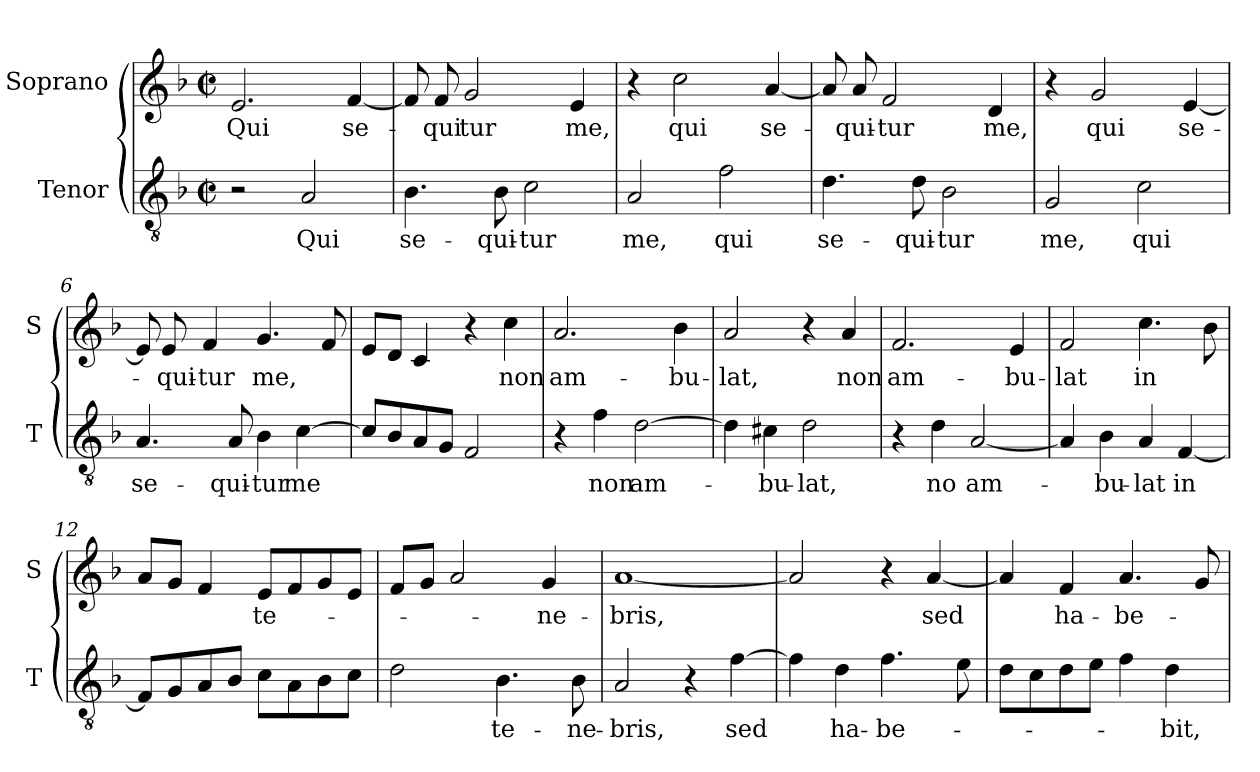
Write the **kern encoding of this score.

**kern	**text	**kern	**text
*part2	*part2	*part1	*part1
*staff2	*staff2	*staff1	*staff1
*I"Tenor	*	*I"Soprano	*
*I'T	*	*I'S	*
*clefGv2	*	*clefG2	*
*k[b-]	*	*k[b-]	*
*F:	*	*F:	*
*M2/2	*	*M2/2	*
*met(c|)	*	*met(c|)	*
=1	=1	=1	=1
!	!	!	!LO:LY:b
2r	.	2.e/	Qui
!	!LO:LY:b	!	!
2A/	Qui	.	.
!	!	!	!LO:LY:b
.	.	[4f/	se-
=2	=2	=2	=2
!	!LO:LY:b	!	!
4.B-\	se-	8f/]	.
!	!	!	!LO:LY:b
.	.	8f/	-qui
!	!	!	!LO:LY:b
.	.	2g/	tur
!	!LO:LY:b	!	!
8B-\	-qui-	.	.
!	!LO:LY:b	!	!
2c\	-tur	.	.
!	!	!	!LO:LY:b
.	.	4e/	me,
=3	=3	=3	=3
!	!LO:LY:b	!	!
2A/	me,	4r	.
!	!	!	!LO:LY:b
.	.	2cc\	qui
!	!LO:LY:b	!	!
2f\	qui	.	.
!	!	!	!LO:LY:b
.	.	[4a/	se-
=4	=4	=4	=4
!	!LO:LY:b	!	!
4.d\	se-	8a/]	.
!	!	!	!LO:LY:b
.	.	8a/	-qui-
!	!	!	!LO:LY:b
.	.	2f/	-tur
!	!LO:LY:b	!	!
8d\	-qui-	.	.
!	!LO:LY:b	!	!
2B-\	-tur	.	.
!	!	!	!LO:LY:b
.	.	4d/	me,
!!LO:LB:g=z
=5	=5	=5	=5
!	!LO:LY:b	!	!
2G/	me,	4r	.
!	!	!	!LO:LY:b
.	.	2g/	qui
!	!LO:LY:b	!	!
2c\	qui	.	.
!	!	!	!LO:LY:b
.	.	[4e/	se-
=6	=6	=6	=6
!	!LO:LY:b	!	!
4.A/	se-	8e/]	.
!	!	!	!LO:LY:b
.	.	8e/	-qui-
!	!	!	!LO:LY:b
.	.	4f/	-tur
!	!LO:LY:b	!	!
8A/	-qui-	.	.
!	!LO:LY:b	!	!LO:LY:b
4B-\	-tur	4.g/	me,
!	!LO:LY:b	!	!
[4c\	me	.	.
.	.	8f/	.
=7	=7	=7	=7
8c/L]	.	8e/L	.
8B-/	.	8d/J	.
8A/	.	4c/	.
8G/J	.	.	.
2F/	.	4r	.
!	!	!	!LO:LY:b
.	.	4cc\	non
=8	=8	=8	=8
!	!	!	!LO:LY:b
4r	.	2.a/	am-
!	!LO:LY:b	!	!
4f\	non	.	.
!	!LO:LY:b	!	!
[2d\	am-	.	.
!	!	!	!LO:LY:b
.	.	4b-\	-bu-
!!LO:LB:g=z
=9	=9	=9	=9
!	!	!	!LO:LY:b
4d\]	.	2a/	-lat,
!	!LO:LY:b	!	!
4c#X\	-bu-	.	.
!	!LO:LY:b	!	!
2d\	-lat,	4r	.
!	!	!	!LO:LY:b
.	.	4a/	non
=10	=10	=10	=10
!	!	!	!LO:LY:b
4r	.	2.f/	am-
!	!LO:LY:b	!	!
4d\	no	.	.
!	!LO:LY:b	!	!
[2A/	am-	.	.
!	!	!	!LO:LY:b
.	.	4e/	-bu-
=11	=11	=11	=11
!	!	!	!LO:LY:b
4A/]	.	2f/	-lat
!	!LO:LY:b	!	!
4B-\	-bu-	.	.
!	!LO:LY:b	!	!LO:LY:b
4A/	-lat	4.cc\	in
!	!LO:LY:b	!	!
[4F/	in	.	.
.	.	8b-\	.
=12	=12	=12	=12
8F/L]	.	8a/L	.
8G/	.	8g/J	.
8A/	.	4f/	.
8B-/J	.	.	.
!	!	!	!LO:LY:b
8c\L	.	8e/L	te-
8A\	.	8f/	.
8B-\	.	8g/	.
8c\J	.	8e/J	.
!!LO:LB:g=z
=13	=13	=13	=13
2d\	.	8f/L	.
.	.	8g/J	.
.	.	2a/	.
!	!LO:LY:b	!	!
4.B-\	te-	.	.
!	!	!	!LO:LY:b
.	.	4g/	-ne-
!	!LO:LY:b	!	!
8B-\	-ne-	.	.
=14	=14	=14	=14
!	!LO:LY:b	!	!LO:LY:b
2A/	-bris,	[1a	-bris,
4r	.	.	.
!	!LO:LY:b	!	!
[4f\	sed	.	.
=15	=15	=15	=15
4f\]	.	2a/]	.
!	!LO:LY:b	!	!
4d\	ha-	.	.
!	!LO:LY:b	!	!
4.f\	-be-	4r	.
!	!	!	!LO:LY:b
.	.	[4a/	sed
8e\	.	.	.
=16	=16	=16	=16
8d\L	.	4a/]	.
8c\	.	.	.
!	!	!	!LO:LY:b
8d\	.	4f/	ha-
8e\J	.	.	.
!	!	!	!LO:LY:b
4f\	.	4.a/	-be-
!	!LO:LY:b	!	!
4d\	-bit,	.	.
.	.	8g/	.
=	=	=	=
*-	*-	*-	*-
